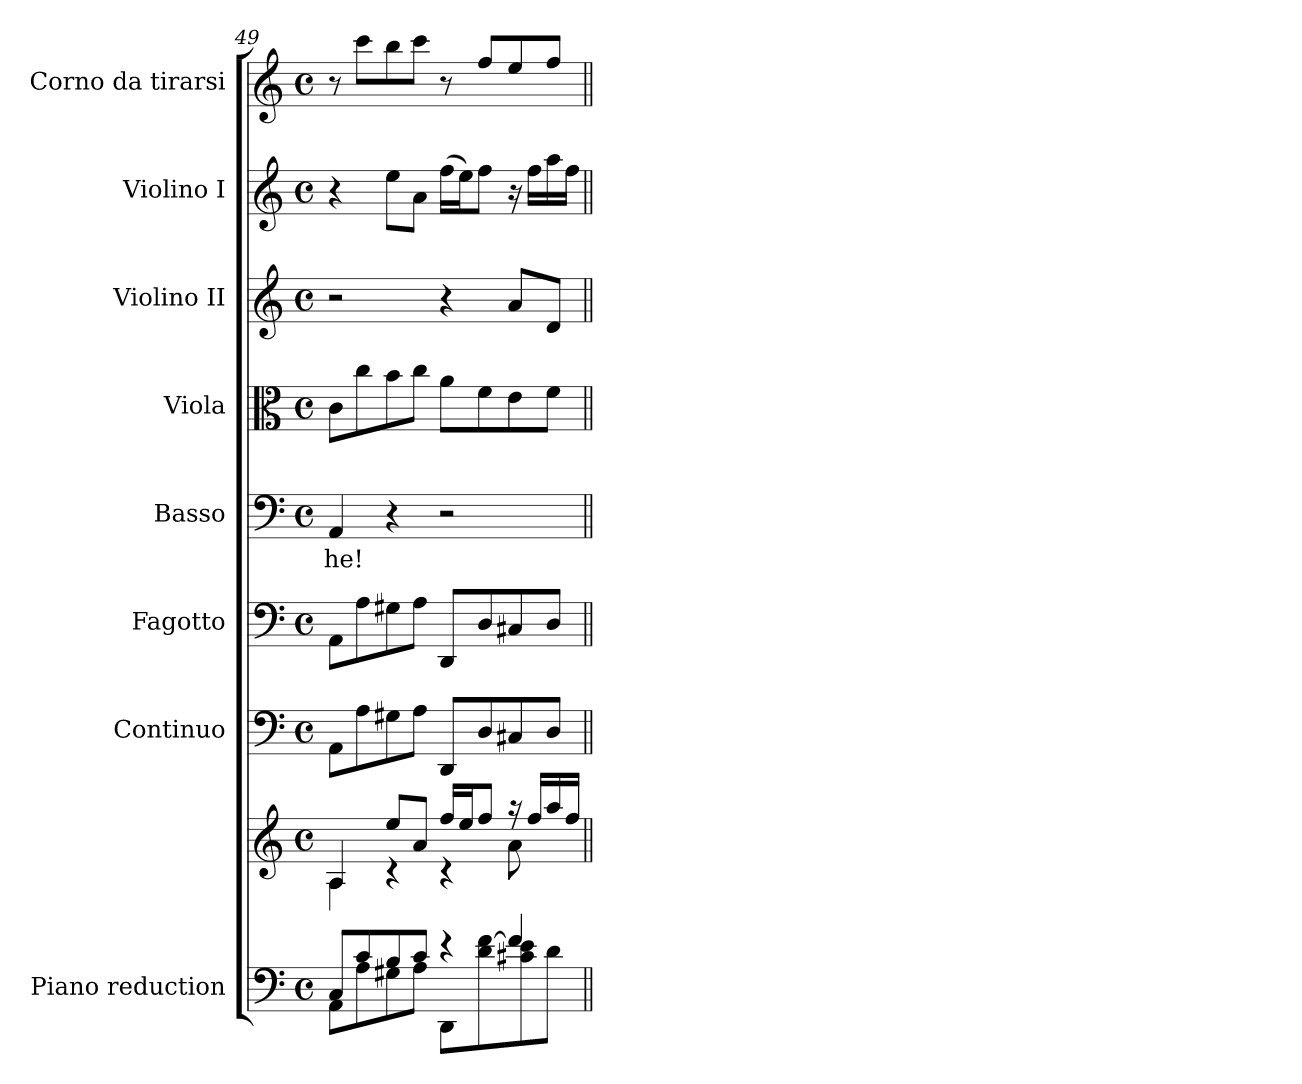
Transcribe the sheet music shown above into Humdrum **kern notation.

**kern	**kern	**dynam	**kern	**kern	**kern	**text	**kern	**dynam	**kern	**dynam	**kern	**dynam	**kern	**dynam
*part8	*part8	*part8	*part7	*part6	*part5	*part5	*part4	*part4	*part3	*part3	*part2	*part2	*part1	*part1
*staff9	*staff8	*staff8/9	*staff7	*staff6	*staff5	*staff5	*staff4	*staff4	*staff3	*staff3	*staff2	*staff2	*staff1	*staff1
*I"Piano reduction	*	*	*I"Continuo	*I"Fagotto	*I"Basso	*	*I"Viola	*	*I"Violino II	*	*I"Violino I	*	*I"Corno da tirarsi	*
*I'Pno	*	*	*	*	*	*	*	*	*	*	*	*	*	*
*clefF4	*clefG2	*	*clefF4	*clefF4	*clefF4	*	*clefC3	*	*clefG2	*	*clefG2	*	*clefG2	*
*	*	*	*	*	*	*	*	*	*	*	*	*	*ITrd7c12	*
*k[]	*k[]	*	*k[]	*k[]	*k[]	*	*k[]	*	*k[]	*	*k[]	*	*k[]	*
*M4/4	*M4/4	*	*M4/4	*M4/4	*M4/4	*	*M4/4	*	*M4/4	*	*M4/4	*	*M4/4	*
*met(c)	*met(c)	*	*met(c)	*met(c)	*met(c)	*	*met(c)	*	*met(c)	*	*met(c)	*	*met(c)	*
=49	=49	=49	=49	=49	=49	=49	=49	=49	=49	=49	=49	=49	=49	=49
*^	*^	*	*	*	*	*	*	*	*	*	*	*	*	*
*	*^	*	*	*	*	*	*	*	*	*	*	*	*	*	*	*
!	!	!	!	!	!	!	!	!	!LO:LY:b	!	!LO:DY:b	!	!	!	!	!	!
!	!	!	!	!	!	!	!	!	!	!	!LO:DY:n=1:b	!	!	!	!	!	!
!	!	!	!	!	!	!	!	!	!	!	!LO:DY:n=2:b	!	!	!	!	!	!
2..ryy	8C/L	8AA\L	4A/	4A\	.	8AA\L	8AA\L	4AA/	-he!	8c\L	other-dynamics f other-dynamics	2r	.	4r	.	8r	.
!	!	!	!	!	!	!	!	!	!	!	!	!	!	!	!	!	!LO:DY:b
!	!	!	!	!	!	!	!	!	!	!	!	!	!	!	!	!	!LO:DY:n=1:b
!	!	!	!	!	!	!	!	!	!	!	!	!	!	!	!	!	!LO:DY:n=2:b
.	8c/	8A\	.	.	.	8A\	8A\	.	.	8cc\	.	.	.	.	.	8cc\L	other-dynamics f other-dynamics
!	!	!	!	!	!LO:DY:b	!	!	!	!	!	!	!	!	!	!	!	!
!	!	!	!	!	!LO:DY:n=1:b	!	!	!	!	!	!	!	!	!	!	!	!
!	!	!	!	!	!LO:DY:n=2:b	!	!	!	!	!	!	!	!	!	!LO:DY:b	!	!
!	!	!	!	!	!	!	!	!	!	!	!	!	!	!	!LO:DY:n=1:b	!	!
!	!	!	!	!	!	!	!	!	!	!	!	!	!	!	!LO:DY:n=2:b	!	!
.	8B/	8G#X\	8ee/L	4r	other-dynamics f other-dynamics	8G#X\	8G#X\	4r	.	8b\	.	.	.	8ee\L	other-dynamics f other-dynamics	8b\	.
.	8c/J	8A\J	8a/J	.	.	8A\J	8A\J	.	.	8cc\J	.	.	.	8a\J	.	8cc\J	.
.	4r	8DD\L	16ff/LL	4r	.	8DD/L	8DD/L	2r	.	8a\L	.	4r	.	(16ff\LL	.	8r	.
.	.	.	16ee/J	.	.	.	.	.	.	.	.	.	.	16ee\J)	.	.	.
.	.	8d\ [>8f\	8ff/J	.	.	8D/	8D/	.	.	8f\	.	.	.	8ff\J	.	8f/L	.
!	!	!	!	!	!	!	!	!	!	!	!	!	!LO:DY:b	!	!	!	!
!	!	!	!	!	!	!	!	!	!	!	!	!	!LO:DY:n=1:b	!	!	!	!
!	!	!	!	!	!	!	!	!	!	!	!	!	!LO:DY:n=2:b	!	!	!	!
.	4f/]	8c#X\ 8e\	16r	8a\L	.	8C#X/	8C#X/	.	.	8e\	.	8a/L	other-dynamics f other-dynamics	16r	.	8e/	.
.	.	.	16ff/LL	.	.	.	.	.	.	.	.	.	.	16ff\LL	.	.	.
8d/J	.	8d\J	16aa/	8ryy	.	8D/J	8D/J	.	.	8f\J	.	8d/J	.	16aa\	.	8f/J	.
.	.	.	16ff/JJ	.	.	.	.	.	.	.	.	.	.	16ff\JJ	.	.	.
*v	*v	*v	*	*	*	*	*	*	*	*	*	*	*	*	*	*	*
*	*v	*v	*	*	*	*	*	*	*	*	*	*	*	*	*
=||	=||	=||	=||	=||	=||	=||	=||	=||	=||	=||	=||	=||	=||	=||
*-	*-	*-	*-	*-	*-	*-	*-	*-	*-	*-	*-	*-	*-	*-
